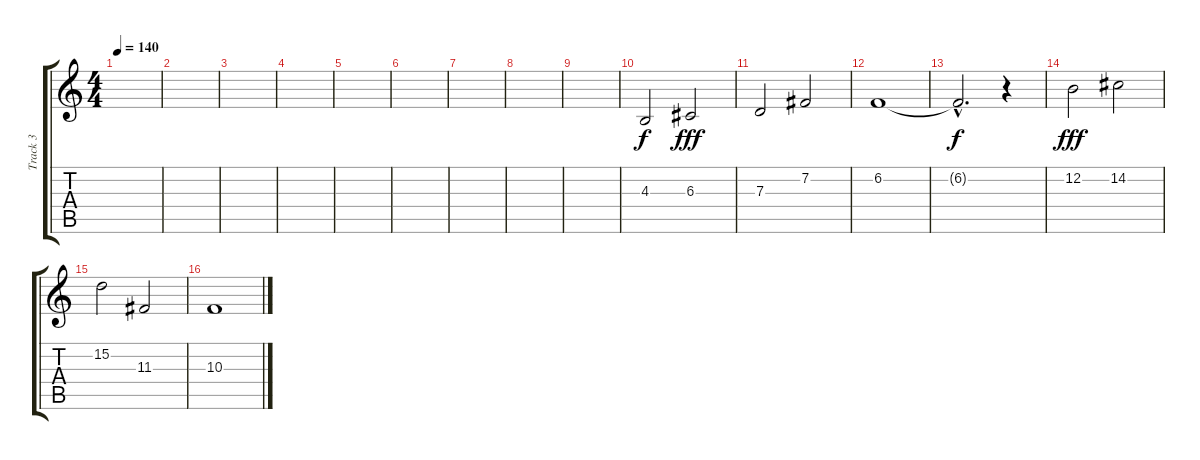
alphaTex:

\track ("Track 3" "Track 3") {instrument flute}
\staff {score tabs}
\tuning (E4 B3 G3 D3 A2 E2) {hide}
\ts (4 4)
\tempo 140
\clef g2
\ks c
|
|
|
|
|
|
|
|
|
4.3.2{dy f} 6.3.2{dy fff} |
7.3.2 7.2.2 |
6.2.1 |
6.2{hac t}.2{d dy f} r.4 |
12.2.2{dy fff} 14.2.2 |
15.2.2 11.3.2 |
10.3.1
